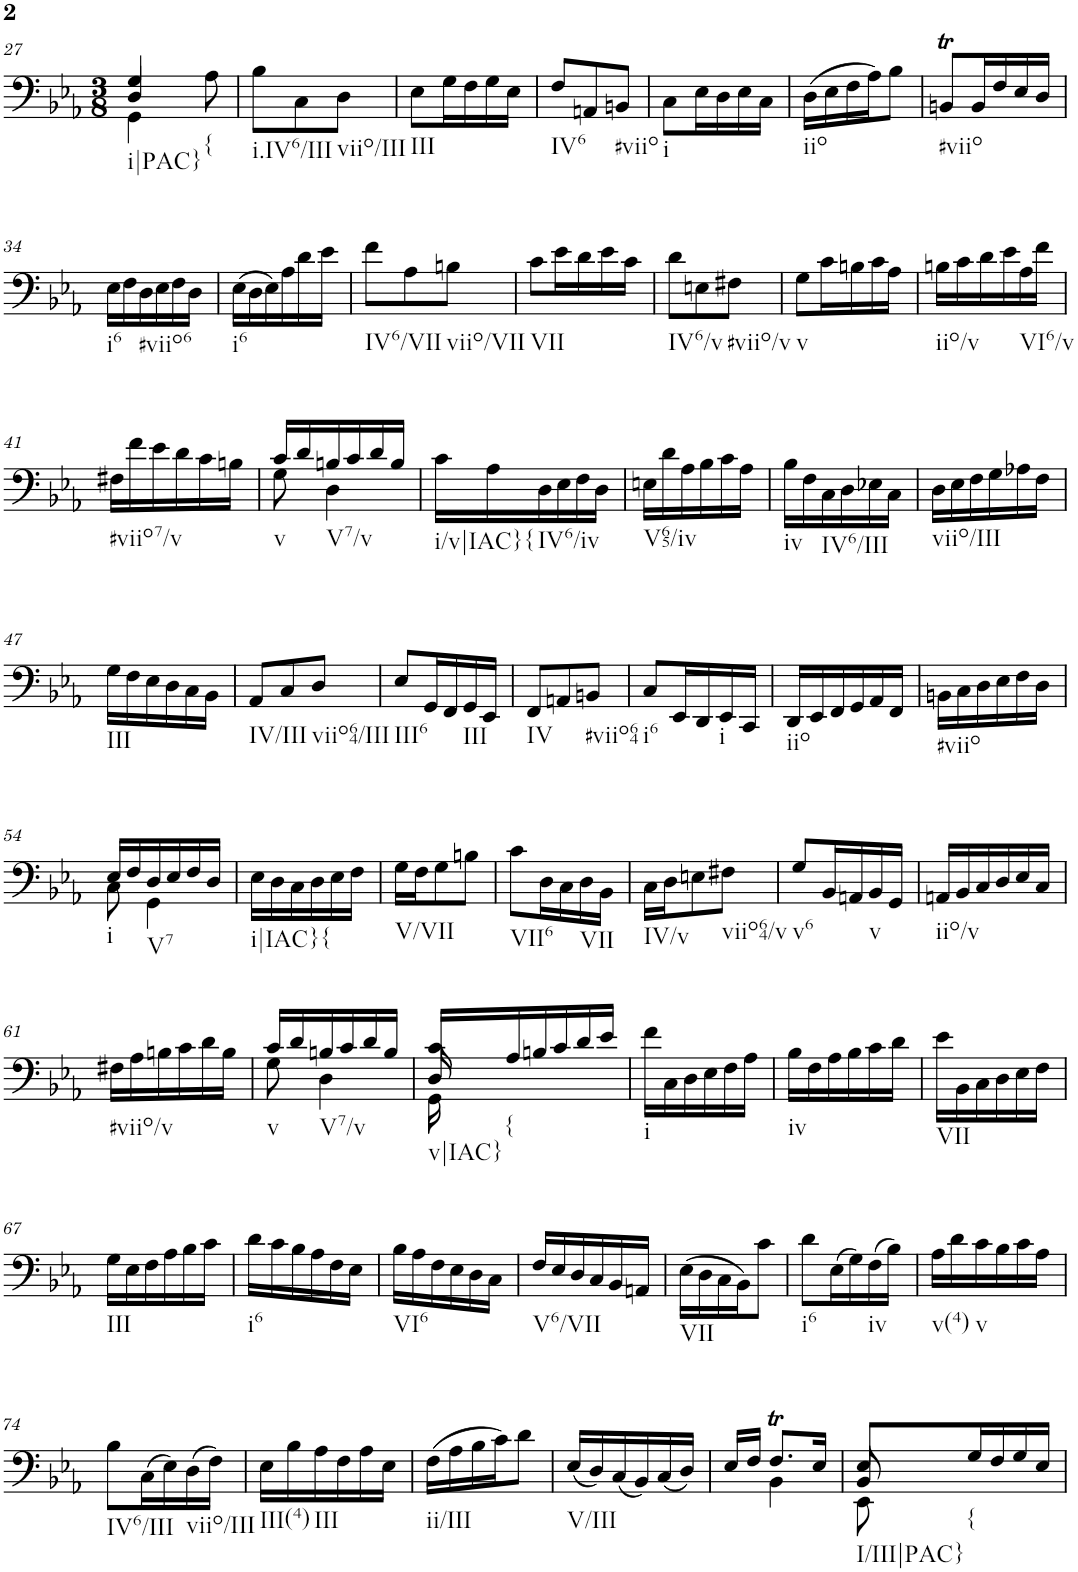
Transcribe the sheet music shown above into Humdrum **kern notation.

**kern
*part1
*staff1
*I"Piano
*I'Pno.
!!LO:PB:g=z
*clefF4
*k[b-e-a-]
*M3/8
=27
*^
*	*^
!LO:TX:b:t=i|PAC}	!	!
4G/	4GG\	4D/
!LO:TX:b:t={	!	!
8A-\	8ryy	8ryy
=28	=28	=28
!LO:TX:b:t=i.IV6/III	!	!
*v	*v	*v
8B-\L
8C\
!LO:TX:b:t=viio/III
8D\J
=29
!LO:TX:b:t=III
8E-\L
16G\L
16F\
16G\
16E-\JJ
=30
!LO:TX:b:t=IV6
8F/L
8AAn/
!LO:TX:b:t=#viio
8BBn/J
=31
!LO:TX:b:t=i
8C\L
16E-\L
16D\
16E-\
16C\JJ
=32
!LO:TX:b:t=iio
(16D\LL
16E-\
16F\
16A-\J)
8B-\J
=33
!LO:TX:b:t=#viio
8BBnt/L
16BB/L
16F/
16E-/
16D/JJ
!!LO:LB:g=z
=34
!LO:TX:b:t=i6
16E-\LL
16F\
!LO:TX:b:t=#viio6
16D\
16E-\
16F\
16D\JJ
=35
!LO:TX:b:t=i6
(16E-\LL
16D\
16E-\)
16A-\
16d\
16e-\JJ
=36
!LO:TX:b:t=IV6/VII
8f\L
8A-\
!LO:TX:b:t=viio/VII
8Bn\J
=37
!LO:TX:b:t=VII
8c\L
16e-\L
16d\
16e-\
16c\JJ
=38
!LO:TX:b:t=IV6/v
8d\L
8En\
!LO:TX:b:t=#viio/v
8F#X\J
=39
!LO:TX:b:t=v
8G\L
16c\L
16Bn\
16c\
16A-\JJ
=40
!LO:TX:b:t=iio/v
16Bn\LL
16c\
16d\
16e-\
!LO:TX:b:t=VI6/v
16A-\
16f\JJ
!!LO:LB:g=z
=41
!LO:TX:b:t=#viio7/v
16F#X\LL
16f\
16e-\
16d\
16c\
16Bn\JJ
=42
*^
!LO:TX:b:t=v	!
16c/LL	8G\
16d/	.
!LO:TX:b:t=V7/v	!
16Bn/	4D\
16c/	.
16d/	.
16B/JJ	.
*v	*v
=43
!LO:TX:b:t=i/v|IAC}{
16c\LL
16A-\
!LO:TX:b:t=IV6/iv
16D\
16E-\
16F\
16D\JJ
=44
!LO:TX:b:t=V65/iv
16En\LL
16d\
16A-\
16B-\
16c\
16A-\JJ
=45
!LO:TX:b:t=iv
16B-\LL
16F\
!LO:TX:b:t=IV6/III
16C\
16D\
16E-X\
16C\JJ
=46
!LO:TX:b:t=viio/III
16D\LL
16E-\
16F\
16G\
16A-X\
16F\JJ
!!LO:LB:g=z
=47
!LO:TX:b:t=III
16G\LL
16F\
16E-\
16D\
16C\
16BB-\JJ
=48
!LO:TX:b:t=IV/III
8AA-/L
8C/
!LO:TX:b:t=viio64/III
8D/J
=49
!LO:TX:b:t=III6
8E-/L
16GG/L
16FF/
!LO:TX:b:t=III
16GG/
16EE-/JJ
=50
!LO:TX:b:t=IV
8FF/L
8AAn/
!LO:TX:b:t=#viio64
8BBn/J
=51
!LO:TX:b:t=i6
8C/L
16EE-/L
16DD/
!LO:TX:b:t=i
16EE-/
16CC/JJ
=52
!LO:TX:b:t=iio
16DD/LL
16EE-/
16FF/
16GG/
16AA-/
16FF/JJ
=53
!LO:TX:b:t=#viio
16BBn\LL
16C\
16D\
16E-\
16F\
16D\JJ
!!LO:LB:g=z
=54
*^
!LO:TX:b:t=i	!
16E-/LL	8C\
16F/	.
!LO:TX:b:t=V7	!
16D/	4GG\
16E-/	.
16F/	.
16D/JJ	.
*v	*v
=55
!LO:TX:b:t=i|IAC}{
16E-\LL
16D\
16C\
16D\
16E-\
16F\JJ
=56
!LO:TX:b:t=V/VII
16G\LL
16F\J
8G\
8Bn\J
=57
!LO:TX:b:t=VII6
8c\L
16D\L
16C\
!LO:TX:b:t=VII
16D\
16BB-\JJ
=58
!LO:TX:b:t=IV/v
16C\LL
16D\J
8En\
!LO:TX:b:t=viio64/v
8F#X\J
=59
!LO:TX:b:t=v6
8G/L
16BB-/L
16AAn/
!LO:TX:b:t=v
16BB-/
16GG/JJ
=60
!LO:TX:b:t=iio/v
16AAn/LL
16BB-/
16C/
16D/
16E-/
16C/JJ
!!LO:LB:g=z
=61
!LO:TX:b:t=#viio/v
16F#X\LL
16A-\
16Bn\
16c\
16d\
16B\JJ
=62
*^
!LO:TX:b:t=v	!
16c/LL	8G\
16d/	.
!LO:TX:b:t=V7/v	!
16Bn/	4D\
16c/	.
16d/	.
16B/JJ	.
=63	=63
*	*^
!LO:TX:b:t=v|IAC}	!	!
16c/LL	16GG\	16D/
!LO:TX:b:t={	!	!
16A-/	4ryy	4ryy
16Bn/	.	.
16c/	.	.
16d/	.	.
16e-/JJ	16ryy	16ryy
=64	=64	=64
!LO:TX:b:t=i	!	!
*v	*v	*v
16f\LL
16C\
16D\
16E-\
16F\
16A-\JJ
=65
!LO:TX:b:t=iv
16B-\LL
16F\
16A-\
16B-\
16c\
16d\JJ
=66
!LO:TX:b:t=VII
16e-\LL
16BB-\
16C\
16D\
16E-\
16F\JJ
!!LO:LB:g=z
=67
!LO:TX:b:t=III
16G\LL
16E-\
16F\
16A-\
16B-\
16c\JJ
=68
!LO:TX:b:t=i6
16d\LL
16c\
16B-\
16A-\
16F\
16E-\JJ
=69
!LO:TX:b:t=VI6
16B-\LL
16A-\
16F\
16E-\
16D\
16C\JJ
=70
!LO:TX:b:t=V6/VII
16F/LL
16E-/
16D/
16C/
16BB-/
16AAn/JJ
=71
!LO:TX:b:t=VII
(16E-\LL
16D\
16C\
16BB-\J)
8c\J
=72
!LO:TX:b:t=i6
8d\L
(16E-\L
16G\)
!LO:TX:b:t=iv
(16F\
16B-\JJ)
=73
!LO:TX:b:t=v(4)
16A-\LL
16d\
!LO:TX:b:t=v
16c\
16B-\
16c\
16A-\JJ
!!LO:LB:g=z
=74
!LO:TX:b:t=IV6/III
8B-\L
(16C\L
16E-\)
!LO:TX:b:t=viio/III
(16D\
16F\JJ)
=75
!LO:TX:b:t=III(4)
16E-\LL
16B-\
!LO:TX:b:t=III
16A-\
16F\
16A-\
16E-\JJ
=76
!LO:TX:b:t=ii/III
(16F\LL
16A-\
16B-\
16c\J)
8d\J
=77
!LO:TX:b:t=V/III
(16E-/LL
16D/)
(16C/
16BB-/)
(16C/
16D/JJ)
=78
*^
16E-/LL	8ryy
16F/JJ	.
8.FT/L	4BB-\
16E-/Jk	.
=79	=79
*	*^
!LO:TX:b:t=I/III|PAC}	!	!
8E-/L	8EE-\	8BB-/
!LO:TX:b:t={	!	!
16G/L	4ryy	4ryy
16F/	.	.
16G/	.	.
16E-/JJ	.	.
*v	*v	*v
=
*-
